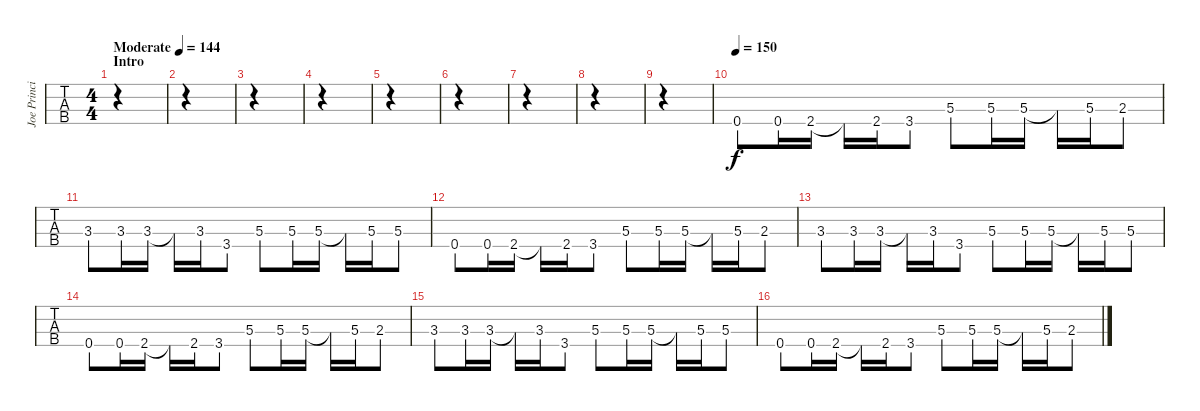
\track ("Joe Principe - Bass" "Joe Princi") {instrument electricbassfinger}
\staff {tabs}
\tuning (Gb2 Db2 Ab1 Eb1) {hide}
\ts (4 4)
\section ("" "Intro")
\tempo (144 "Moderate")
\clef f4
\ks c
|
|
|
|
|
|
|
|
|
\tempo 150
0.4.8 0.4.16 2.4.16 2.4{t}.16 2.4.16 3.4.8 5.3.8 5.3.16 5.3.16 5.3{t}.16 5.3.16 2.3.8 |
3.3.8 3.3.16 3.3.16 3.3{t}.16 3.3.16 3.4.8 5.3.8 5.3.16 5.3.16 5.3{t}.16 5.3.16 5.3.8 |
0.4.8 0.4.16 2.4.16 2.4{t}.16 2.4.16 3.4.8 5.3.8 5.3.16 5.3.16 5.3{t}.16 5.3.16 2.3.8 |
3.3.8 3.3.16 3.3.16 3.3{t}.16 3.3.16 3.4.8 5.3.8 5.3.16 5.3.16 5.3{t}.16 5.3.16 5.3.8 |
0.4.8 0.4.16 2.4.16 2.4{t}.16 2.4.16 3.4.8 5.3.8 5.3.16 5.3.16 5.3{t}.16 5.3.16 2.3.8 |
3.3.8 3.3.16 3.3.16 3.3{t}.16 3.3.16 3.4.8 5.3.8 5.3.16 5.3.16 5.3{t}.16 5.3.16 5.3.8 |
0.4.8 0.4.16 2.4.16 2.4{t}.16 2.4.16 3.4.8 5.3.8 5.3.16 5.3.16 5.3{t}.16 5.3.16 2.3.8
